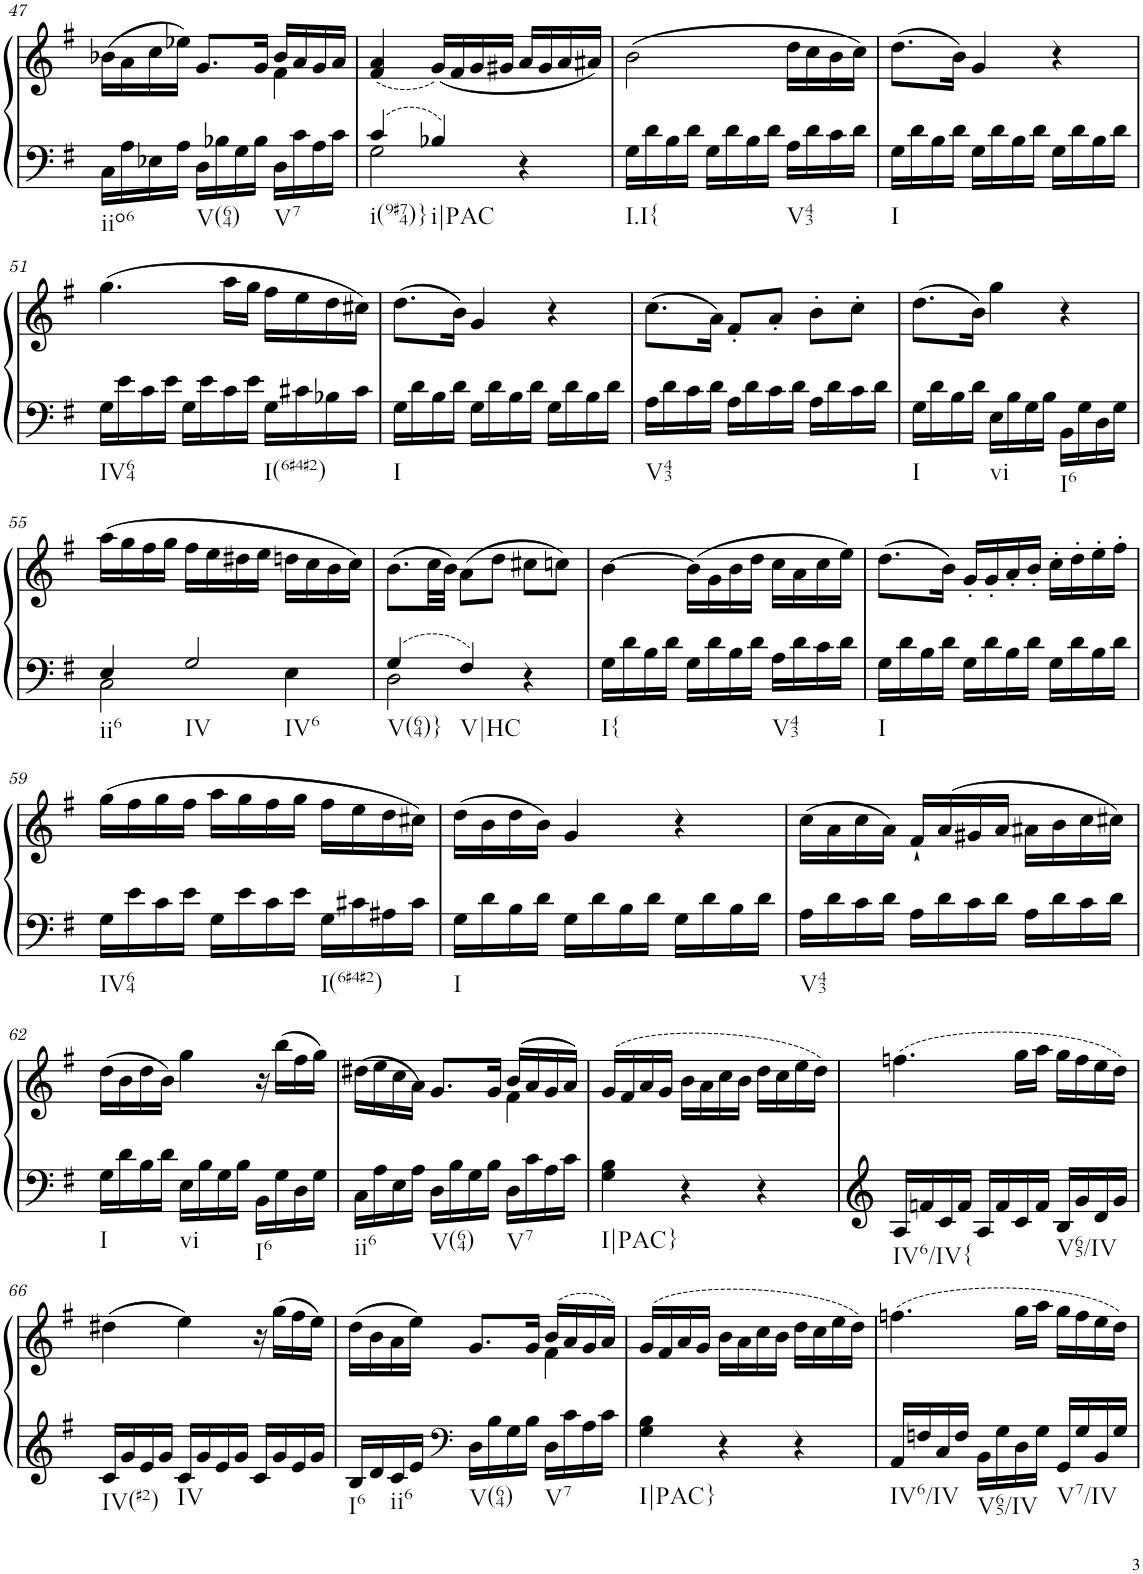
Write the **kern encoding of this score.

**kern	**kern
*part1	*part1
*staff2	*staff1
*I"Piano, Piano right	*
*I'Pno.	*
!!LO:PB:g=z
*clefF4	*clefG2
*k[f#]	*k[f#]
*M3/4	*M3/4
=47	=47
*	*^
!LO:TX:b:t=iio6	!	!
16C\LL	(16b-X\LL	2ryy
16A\	16a\	.
16E-X\	16cc\	.
16A\JJ	16ee-X\JJ)	.
!LO:TX:b:t=V(64)	!	!
16D\LL	8.g/L	.
16B-X\	.	.
16G\	.	.
16B-\JJ	16g/Jk	.
!LO:TX:b:t=V7	!	!
16D\LL	16b-/LL	4f#\
16c\	16a/	.
16A\	16g/	.
16c\JJ	16a/JJ	.
*	*v	*v
=48	=48
*^	*
!LO:TX:b:t=i(9#74)}	!	!
4c/	2G\	(4f#/ 4a/
!LO:TX:b:t=i|PAC	!	!
4B-X/	.	(16g/LL)
.	.	16f#/
.	.	16g/
.	.	16g#X/JJ
4r	4ryy	16a/LL
.	.	16g#/
.	.	16a/
.	.	16a#X/JJ)
*v	*v	*
=49	=49
!LO:TX:b:t=I.I{	!
16G\LL	(2b\
16d\	.
16B\	.
16d\JJ	.
16G\LL	.
16d\	.
16B\	.
16d\JJ	.
!LO:TX:b:t=V43	!
16A\LL	16dd\LL
16d\	16cc\
16c\	16b\
16d\JJ	16cc\JJ)
=50	=50
!LO:TX:b:t=I	!
16G\LL	(8.dd\L
16d\	.
16B\	.
16d\JJ	16b\Jk)
16G\LL	4g/
16d\	.
16B\	.
16d\JJ	.
16G\LL	4r
16d\	.
16B\	.
16d\JJ	.
!!LO:LB:g=z
=51	=51
!LO:TX:b:t=IV64	!
16G\LL	(4.gg\
16e\	.
16c\	.
16e\JJ	.
16G\LL	.
16e\	.
16c\	16aa\LL
16e\JJ	16gg\JJ
!LO:TX:b:t=I(6#4#2)	!
16G\LL	16ff#\LL
16c#X\	16ee\
16B-X\	16dd\
16c#\JJ	16cc#X\JJ)
=52	=52
!LO:TX:b:t=I	!
16G\LL	(8.dd\L
16d\	.
16B\	.
16d\JJ	16b\Jk)
16G\LL	4g/
16d\	.
16B\	.
16d\JJ	.
16G\LL	4r
16d\	.
16B\	.
16d\JJ	.
=53	=53
!LO:TX:b:t=V43	!
16A\LL	(8.cc\L
16d\	.
16c\	.
16d\JJ	16a\Jk)
16A\LL	8f#'/L
16d\	.
16c\	8a'/J
16d\JJ	.
16A\LL	8b'\L
16d\	.
16c\	8cc'\J
16d\JJ	.
=54	=54
!LO:TX:b:t=I	!
16G\LL	(8.dd\L
16d\	.
16B\	.
16d\JJ	16b\Jk)
!LO:TX:b:t=vi	!
16E\LL	4gg\
16B\	.
16G\	.
16B\JJ	.
!LO:TX:b:t=I6	!
16BB\LL	4r
16G\	.
16D\	.
16G\JJ	.
!!LO:LB:g=z
=55	=55
*^	*
!LO:TX:b:t=ii6	!	!
4E/	2C\	(16aa\LL
.	.	16gg\
.	.	16ff#\
.	.	16gg\JJ
!LO:TX:b:t=IV	!	!
!LO:TX:b:t=IV6	!	!
2G/	.	16ff#\LL
.	.	16ee\
.	.	16dd#X\
.	.	16ee\JJ
.	4E\	16ddn\LL
.	.	16cc\
.	.	16b\
.	.	16cc\JJ)
=56	=56	=56
!LO:TX:b:t=V(64)}	!	!
4G/	2D\	(8.b\L
.	.	32cc\LL
.	.	32b\JJJ)
!LO:TX:b:t=V|HC	!	!
4F#/	.	(8a\L
.	.	8dd\J
4r	4ryy	8cc#X\L
.	.	8ccn\J)
*v	*v	*
=57	=57
!LO:TX:b:t=I{	!
16G\LL	[4b\
16d\	.
16B\	.
16d\JJ	.
16G\LL	(16b\LL]
16d\	16g\
16B\	16b\
16d\JJ	16dd\JJ
!LO:TX:b:t=V43	!
16A\LL	16cc\LL
16d\	16a\
16c\	16cc\
16d\JJ	16ee\JJ)
=58	=58
!LO:TX:b:t=I	!
16G\LL	(8.dd\L
16d\	.
16B\	.
16d\JJ	16b\Jk)
16G\LL	16g'/LL
16d\	16g'/
16B\	16a'/
16d\JJ	16b'/JJ
16G\LL	16cc'\LL
16d\	16dd'\
16B\	16ee'\
16d\JJ	16ff#'\JJ
!!LO:LB:g=z
=59	=59
!LO:TX:b:t=IV64	!
16G\LL	(16gg\LL
16e\	16ff#\
16c\	16gg\
16e\JJ	16ff#\JJ
16G\LL	16aa\LL
16e\	16gg\
16c\	16ff#\
16e\JJ	16gg\JJ
!LO:TX:b:t=I(6#4#2)	!
16G\LL	16ff#\LL
16c#X\	16ee\
16A#X\	16dd\
16c#\JJ	16cc#X\JJ)
=60	=60
!LO:TX:b:t=I	!
16G\LL	(16dd\LL
16d\	16b\
16B\	16dd\
16d\JJ	16b\JJ)
16G\LL	4g/
16d\	.
16B\	.
16d\JJ	.
16G\LL	4r
16d\	.
16B\	.
16d\JJ	.
=61	=61
!LO:TX:b:t=V43	!
16A\LL	(16cc\LL
16d\	16a\
16c\	16cc\
16d\JJ	16a\JJ)
16A\LL	16f#`/LL
16d\	(16a/
16c\	16g#X/
16d\JJ	16a/JJ
16A\LL	16a#X\LL
16d\	16b\
16c\	16cc\
16d\JJ	16cc#X\JJ)
!!LO:LB:g=z
=62	=62
!LO:TX:b:t=I	!
16G\LL	(16dd\LL
16d\	16b\
16B\	16dd\
16d\JJ	16b\JJ)
!LO:TX:b:t=vi	!
16E\LL	4gg\
16B\	.
16G\	.
16B\JJ	.
!LO:TX:b:t=I6	!
16BB\LL	16r
16G\	(16bb\LL
16D\	16ff#\
16G\JJ	16gg\JJ)
=63	=63
*	*^
!LO:TX:b:t=ii6	!	!
16C\LL	(16dd#X\LL	2ryy
16A\	16ee\	.
16E\	16cc\	.
16A\JJ	16a\JJ)	.
!LO:TX:b:t=V(64)	!	!
16D\LL	8.g/L	.
16B\	.	.
16G\	.	.
16B\JJ	16g/Jk	.
!LO:TX:b:t=V7	!	!
16D\LL	(16b/LL	4f#\
16c\	16a/	.
16A\	16g/	.
16c\JJ	16a/JJ)	.
*	*v	*v
=64	=64
!LO:TX:b:t=I|PAC}	!
4G\ 4B\	(16g/LL
.	16f#/
.	16a/
.	16g/JJ
4r	16b\LL
.	16a\
.	16cc\
.	16b\JJ
4r	16dd\LL
.	16cc\
.	16ee\
.	16dd\JJ)
=65	=65
!LO:TX:b:t=IV6/IV{	!
16A/LL	(4.ffn\
16fn/	.
16c/	.
16f/JJ	.
16A/LL	.
16f/	.
16c/	16gg\LL
16f/JJ	16aa\JJ
!LO:TX:b:t=V65/IV	!
16B/LL	16gg\LL
16g/	16ff\
16d/	16ee\
16g/JJ	16dd\JJ)
!!LO:LB:g=z
=66	=66
!LO:TX:b:t=IV(#2)	!
16c/LL	(4dd#X\
16g/	.
16e/	.
16g/JJ	.
!LO:TX:b:t=IV	!
16c/LL	4ee\)
16g/	.
16e/	.
16g/JJ	.
16c/LL	16r
16g/	(16gg\LL
16e/	16ff#\
16g/JJ	16ee\JJ)
=67	=67
*	*^
!LO:TX:b:t=I6	!	!
16B/LL	(16dd\LL	2ryy
16d/	16b\	.
!LO:TX:b:t=ii6	!	!
16c/	16a\	.
16e/JJ	16ee\JJ)	.
*clefF4	*	*
!LO:TX:b:t=V(64)	!	!
16D\LL	8.g/L	.
16B\	.	.
16G\	.	.
16B\JJ	16g/Jk	.
!LO:TX:b:t=V7	!	!
16D\LL	(16b/LL	4f#\
16c\	16a/	.
16A\	16g/	.
16c\JJ	16a/JJ)	.
*	*v	*v
=68	=68
!LO:TX:b:t=I|PAC}	!
4G\ 4B\	(16g/LL
.	16f#/
.	16a/
.	16g/JJ
4r	16b\LL
.	16a\
.	16cc\
.	16b\JJ
4r	16dd\LL
.	16cc\
.	16ee\
.	16dd\JJ)
=69	=69
!LO:TX:b:t=IV6/IV	!
16AA/LL	(4.ffn\
16Fn/	.
16C/	.
16F/JJ	.
!LO:TX:b:t=V65/IV	!
16BB\LL	.
16G\	.
16D\	16gg\LL
16G\JJ	16aa\JJ
!LO:TX:b:t=V7/IV	!
16GG/LL	16gg\LL
16G/	16ff\
16BB/	16ee\
16G/JJ	16dd\JJ)
=	=
*-	*-
